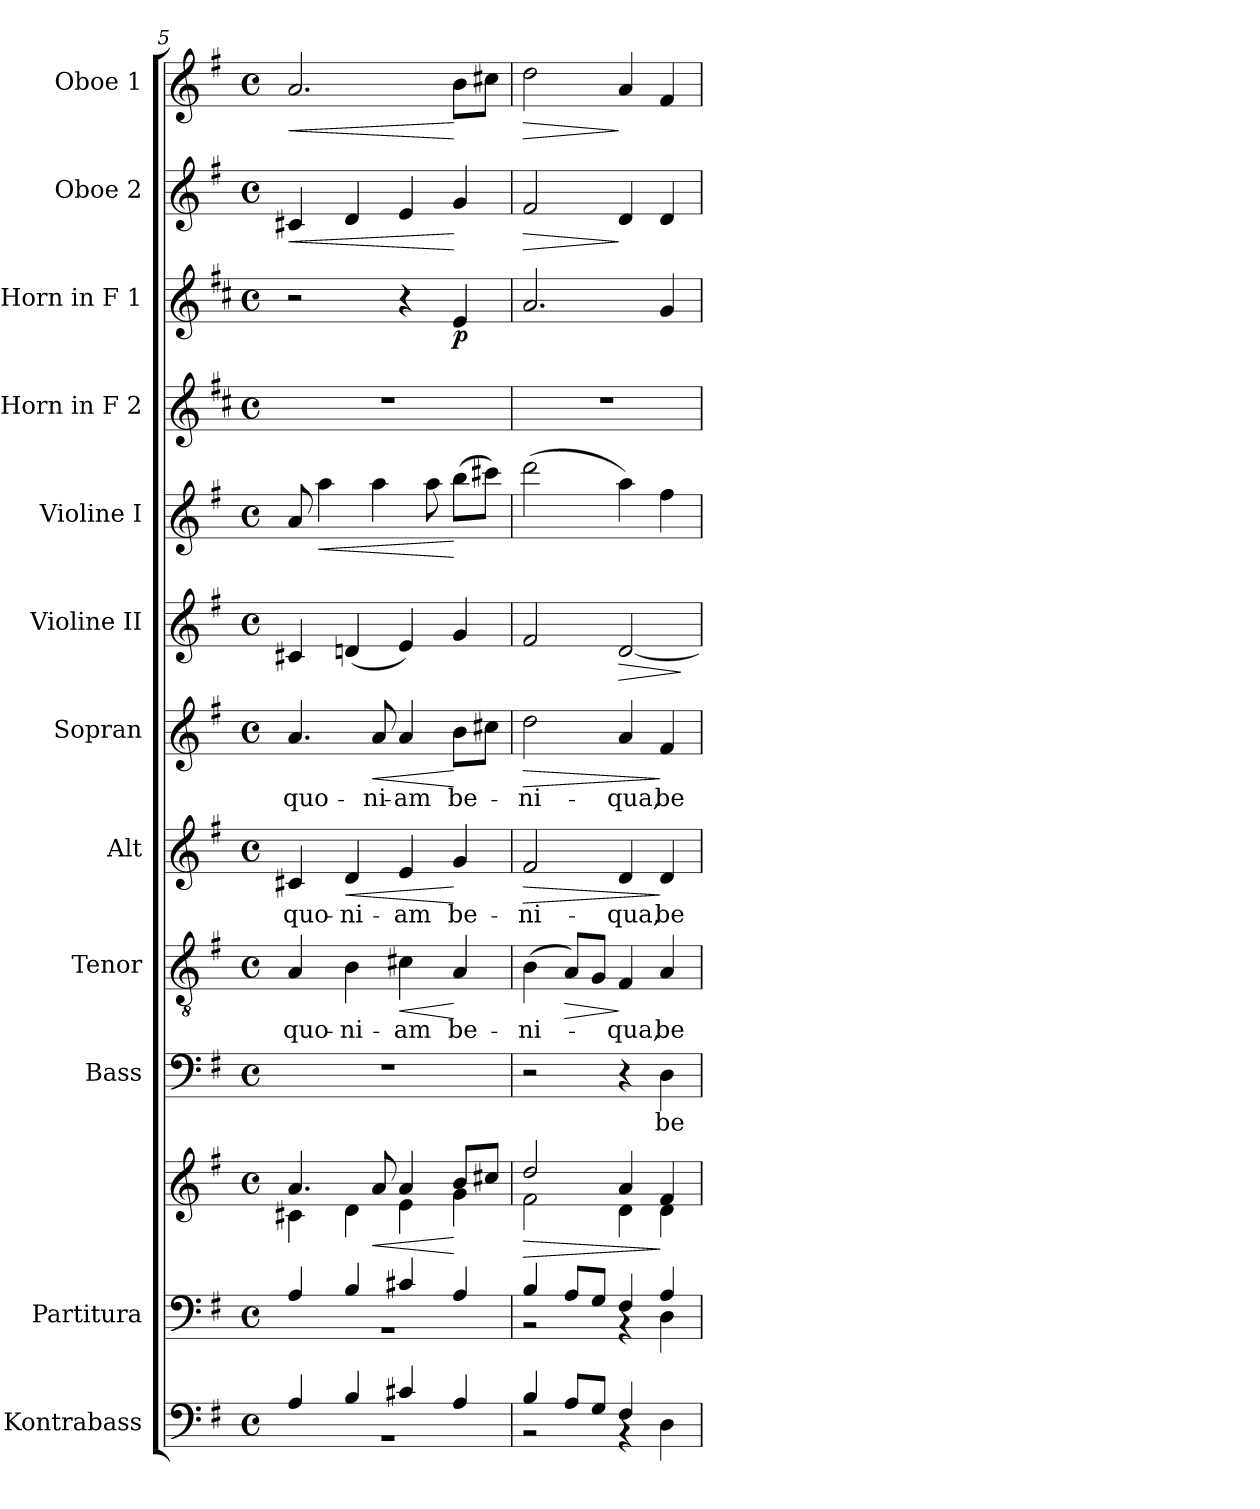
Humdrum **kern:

**kern	**kern	**kern	**dynam	**kern	**text	**kern	**text	**dynam	**kern	**text	**dynam	**kern	**text	**dynam	**kern	**dynam	**kern	**dynam	**kern	**kern	**dynam	**kern	**dynam	**kern	**dynam
*part12	*part11	*part11	*part11	*part10	*part10	*part9	*part9	*part9	*part8	*part8	*part8	*part7	*part7	*part7	*part6	*part6	*part5	*part5	*part4	*part3	*part3	*part2	*part2	*part1	*part1
*staff13	*staff12	*staff11	*staff11/12	*staff10	*staff10	*staff9	*staff9	*staff9	*staff8	*staff8	*staff8	*staff7	*staff7	*staff7	*staff6	*staff6	*staff5	*staff5	*staff4	*staff3	*staff3	*staff2	*staff2	*staff1	*staff1
*I"Kontrabass	*I"Partitura	*	*	*I"Bass	*	*I"Tenor	*	*	*I"Alt	*	*	*I"Sopran	*	*	*I"Violine II	*	*I"Violine I	*	*I"Horn in F 2	*I"Horn in F 1	*	*I"Oboe 2	*	*I"Oboe 1	*
*I'Kb.	*	*	*	*I'B.	*	*I'T.	*	*	*I'A.	*	*	*I'S.	*	*	*I'Vl. II	*	*I'Vl. I	*	*	*	*	*I'Ob. 2	*	*I'Ob. 1	*
*clefF4	*clefF4	*clefG2	*	*clefF4	*	*clefGv2	*	*	*clefG2	*	*	*clefG2	*	*	*clefG2	*	*clefG2	*	*clefG2	*clefG2	*	*clefG2	*	*clefG2	*
*ITrd7c12	*	*	*	*	*	*	*	*	*	*	*	*	*	*	*	*	*	*	*ITrd4c7	*ITrd4c7	*	*	*	*	*
*k[f#]	*k[f#]	*k[f#]	*	*k[f#]	*	*k[f#]	*	*	*k[f#]	*	*	*k[f#]	*	*	*k[f#]	*	*k[f#]	*	*k[f#]	*k[f#]	*	*k[f#]	*	*k[f#]	*
*G:	*G:	*G:	*	*G:	*	*G:	*	*	*G:	*	*	*G:	*	*	*G:	*	*G:	*	*G:	*G:	*	*G:	*	*G:	*
*M4/4	*M4/4	*M4/4	*	*M4/4	*	*M4/4	*	*	*M4/4	*	*	*M4/4	*	*	*M4/4	*	*M4/4	*	*M4/4	*M4/4	*	*M4/4	*	*M4/4	*
*met(c)	*met(c)	*met(c)	*	*met(c)	*	*met(c)	*	*	*met(c)	*	*	*met(c)	*	*	*met(c)	*	*met(c)	*	*met(c)	*met(c)	*	*met(c)	*	*met(c)	*
=5	=5	=5	=5	=5	=5	=5	=5	=5	=5	=5	=5	=5	=5	=5	=5	=5	=5	=5	=5	=5	=5	=5	=5	=5	=5
*^	*^	*^	*	*	*	*	*	*	*	*	*	*	*	*	*	*	*	*	*	*	*	*	*	*	*
!	!	!	!	!	!	!	!	!	!	!LO:LY:b	!	!	!LO:LY:b	!	!	!LO:LY:b	!	!	!	!	!	!	!	!	!	!LO:HP:b	!	!LO:HP:b
4AA/	1rBB	4A/	1rBB	4.a/	4c#X\	.	1r	.	4A/	quo-	.	4c#X/	quo-	.	4.a/	quo-	.	4c#X/	.	8a/	.	1r	2r	.	4c#X/	<	2.a/	<
!	!	!	!	!	!	!	!	!	!	!	!	!	!	!	!	!	!	!	!	!	!LO:HP:b	!	!	!	!	!	!	!
.	.	.	.	.	.	.	.	.	.	.	.	.	.	.	.	.	.	.	.	4aa\	<	.	.	.	.	.	.	.
!	!	!	!	!	!	!	!	!	!	!LO:LY:b	!	!	!LO:LY:b	!LO:HP:b	!	!	!	!	!	!	!	!	!	!	!	!	!	!
4BB/	.	4B/	.	.	4d\	.	.	.	4B\	-ni-	.	4d/	-ni-	<	.	.	.	(<4dn/	.	.	.	.	.	.	4d/	.	.	.
!	!	!	!	!	!	!LO:HP:b	!	!	!	!	!	!	!	!	!	!LO:LY:b	!LO:HP:b	!	!	!	!	!	!	!	!	!	!	!
.	.	.	.	8a/	.	<	.	.	.	.	.	.	.	.	8a/	-ni-	<	.	.	4aa\	.	.	.	.	.	.	.	.
!	!	!	!	!	!	!	!	!	!	!LO:LY:b	!LO:HP:b	!	!LO:LY:b	!	!	!LO:LY:b	!	!	!	!	!	!	!	!	!	!	!	!
4C#X/	.	4c#X/	.	4a/	4e\	.	.	.	4c#X\	-am	<	4e/	-am	.	4a/	-am	.	4e/)	.	.	.	.	4r	.	4e/	.	.	.
.	.	.	.	.	.	.	.	.	.	.	.	.	.	.	.	.	.	.	.	8aa\	.	.	.	.	.	.	.	.
!	!	!	!	!	!	!	!	!	!	!LO:LY:b	!	!	!LO:LY:b	!	!	!LO:LY:b	!	!	!	!	!	!	!	!LO:DY:b	!	!	!	!
4AA/	.	4A/	.	8b/L	4g\	[	.	.	4A/	be-	[	4g/	be-	[	8b\L	be-	[	4g/	.	(>8bb\L	[	.	4A/	p	4g/	[	8b\L	[
.	.	.	.	8cc#X/J	.	.	.	.	.	.	.	.	.	.	8cc#X\J	.	.	.	.	8ccc#X\J)	.	.	.	.	.	.	8cc#X\J	.
=6	=6	=6	=6	=6	=6	=6	=6	=6	=6	=6	=6	=6	=6	=6	=6	=6	=6	=6	=6	=6	=6	=6	=6	=6	=6	=6	=6	=6
!	!	!	!	!	!	!LO:HP:b	!	!	!	!LO:LY:b	!	!	!LO:LY:b	!LO:HP:b	!	!LO:LY:b	!LO:HP:b	!	!	!	!	!	!	!	!	!LO:HP:b	!	!LO:HP:b
4BB/	2rBB	4B/	2rBB	2dd/	2f#\	>	2r	.	(>4B\	-ni-	.	2f#/	-ni-	>	2dd\	-ni-	>	2f#/	.	(>2ddd\	.	1r	2.d/	.	2f#/	>	2dd\	>
!	!	!	!	!	!	!	!	!	!	!	!LO:HP:b	!	!	!	!	!	!	!	!	!	!	!	!	!	!	!	!	!
8AA/L	.	8A/L	.	.	.	.	.	.	8A/L)	.	>	.	.	.	.	.	.	.	.	.	.	.	.	.	.	.	.	.
8GG/J	.	8G/J	.	.	.	.	.	.	8G/J	.	.	.	.	.	.	.	.	.	.	.	.	.	.	.	.	.	.	.
!	!	!	!	!	!	!	!	!	!	!LO:LY:b	!	!	!LO:LY:b	!	!	!LO:LY:b	!	!	!LO:HP:b	!	!	!	!	!	!	!	!	!
4FF#/	4rAA	4F#/	4rAA	4a/	4d\	.	4r	.	4F#/	-qua,	]	4d/	-qua,	.	4a/	-qua,	.	[2d/	>	4aa\)	.	.	.	.	4d/	]	4a/	]
!	!	!	!	!	!	!	!	!LO:LY:b	!	!LO:LY:b	!	!	!LO:LY:b	!	!	!LO:LY:b	!	!	!	!	!	!	!	!	!	!	!	!
4ryy	4DD\	4A/	4D\	4f#/	4d\	]	4D\	be-	4A/	be-	.	4d/	be-	]	4f#/	be-	]	.	.	4ff#\	.	.	4c/	.	4d/	.	4f#/	.
*v	*v	*	*	*	*	*	*	*	*	*	*	*	*	*	*	*	*	*	*	*	*	*	*	*	*	*	*	*
*	*v	*v	*	*	*	*	*	*	*	*	*	*	*	*	*	*	*	*	*	*	*	*	*	*	*	*	*
*	*	*v	*v	*	*	*	*	*	*	*	*	*	*	*	*	*	*	*	*	*	*	*	*	*	*	*
.	.	.	.	.	.	.	.	.	.	.	.	.	.	.	.	]	.	.	.	.	.	.	.	.	.
=	=	=	=	=	=	=	=	=	=	=	=	=	=	=	=	=	=	=	=	=	=	=	=	=	=
*-	*-	*-	*-	*-	*-	*-	*-	*-	*-	*-	*-	*-	*-	*-	*-	*-	*-	*-	*-	*-	*-	*-	*-	*-	*-
